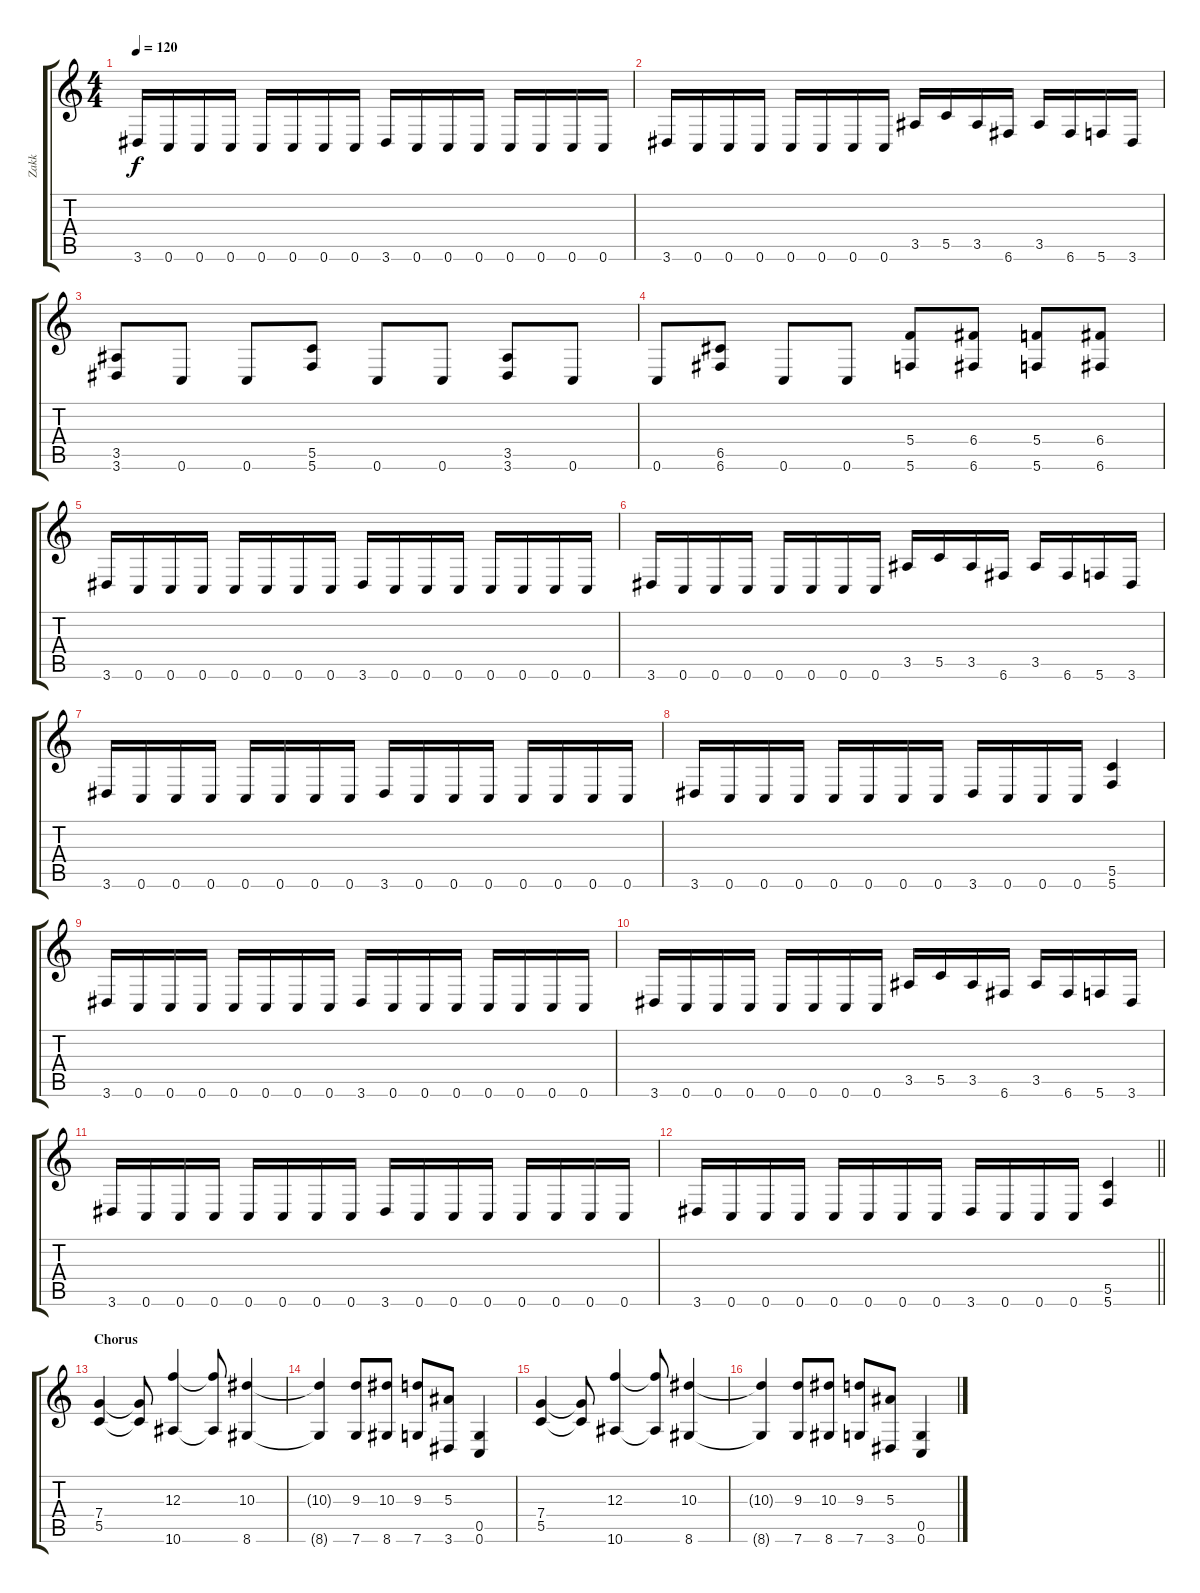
\track ("Zakk" "Zakk") {instrument distortionguitar}
\staff {score tabs}
\tuning (D4 A3 F3 C3 G2 C2) {hide}
\ts (4 4)
\tempo 120
\clef g2
\ks c
3.6.16{dy f} 0.6.16 0.6.16 0.6.16 0.6.16 0.6.16 0.6.16 0.6.16 3.6.16 0.6.16 0.6.16 0.6.16 0.6.16 0.6.16 0.6.16 0.6.16 |
3.6.16 0.6.16 0.6.16 0.6.16 0.6.16 0.6.16 0.6.16 0.6.16 3.5.16 5.5.16 3.5.16 6.6.16 3.5.16 6.6.16 5.6.16 3.6.16 |
(3.5 3.6).8 0.6.8 0.6.8 (5.5 5.6).8 0.6.8 0.6.8 (3.5 3.6).8 0.6.8 |
0.6.8 (6.5 6.6).8 0.6.8 0.6.8 (5.4 5.6).8 (6.4 6.6).8 (5.4 5.6).8 (6.4 6.6).8 |
3.6.16 0.6.16 0.6.16 0.6.16 0.6.16 0.6.16 0.6.16 0.6.16 3.6.16 0.6.16 0.6.16 0.6.16 0.6.16 0.6.16 0.6.16 0.6.16 |
3.6.16 0.6.16 0.6.16 0.6.16 0.6.16 0.6.16 0.6.16 0.6.16 3.5.16 5.5.16 3.5.16 6.6.16 3.5.16 6.6.16 5.6.16 3.6.16 |
3.6.16 0.6.16 0.6.16 0.6.16 0.6.16 0.6.16 0.6.16 0.6.16 3.6.16 0.6.16 0.6.16 0.6.16 0.6.16 0.6.16 0.6.16 0.6.16 |
3.6.16 0.6.16 0.6.16 0.6.16 0.6.16 0.6.16 0.6.16 0.6.16 3.6.16 0.6.16 0.6.16 0.6.16 (5.5 5.6).4 |
3.6.16 0.6.16 0.6.16 0.6.16 0.6.16 0.6.16 0.6.16 0.6.16 3.6.16 0.6.16 0.6.16 0.6.16 0.6.16 0.6.16 0.6.16 0.6.16 |
3.6.16 0.6.16 0.6.16 0.6.16 0.6.16 0.6.16 0.6.16 0.6.16 3.5.16 5.5.16 3.5.16 6.6.16 3.5.16 6.6.16 5.6.16 3.6.16 |
3.6.16 0.6.16 0.6.16 0.6.16 0.6.16 0.6.16 0.6.16 0.6.16 3.6.16 0.6.16 0.6.16 0.6.16 0.6.16 0.6.16 0.6.16 0.6.16 |
\barLineRight lightlight
3.6.16 0.6.16 0.6.16 0.6.16 0.6.16 0.6.16 0.6.16 0.6.16 3.6.16 0.6.16 0.6.16 0.6.16 (5.5 5.6).4 |
\section ("" "Chorus")
(7.4 5.5).4 (7.4{t} 5.5{t}).8 (12.3 10.6).4 (12.3{t} 10.6{t}).8 (10.3 8.6).4 |
(10.3{t} 8.6{t}).4 (9.3 7.6).8 (10.3 8.6).8 (9.3 7.6).8 (5.3 3.6).8 (0.5 0.6).4 |
(7.4 5.5).4 (7.4{t} 5.5{t}).8 (12.3 10.6).4 (12.3{t} 10.6{t}).8 (10.3 8.6).4 |
(10.3{t} 8.6{t}).4 (9.3 7.6).8 (10.3 8.6).8 (9.3 7.6).8 (5.3 3.6).8 (0.5 0.6).4
